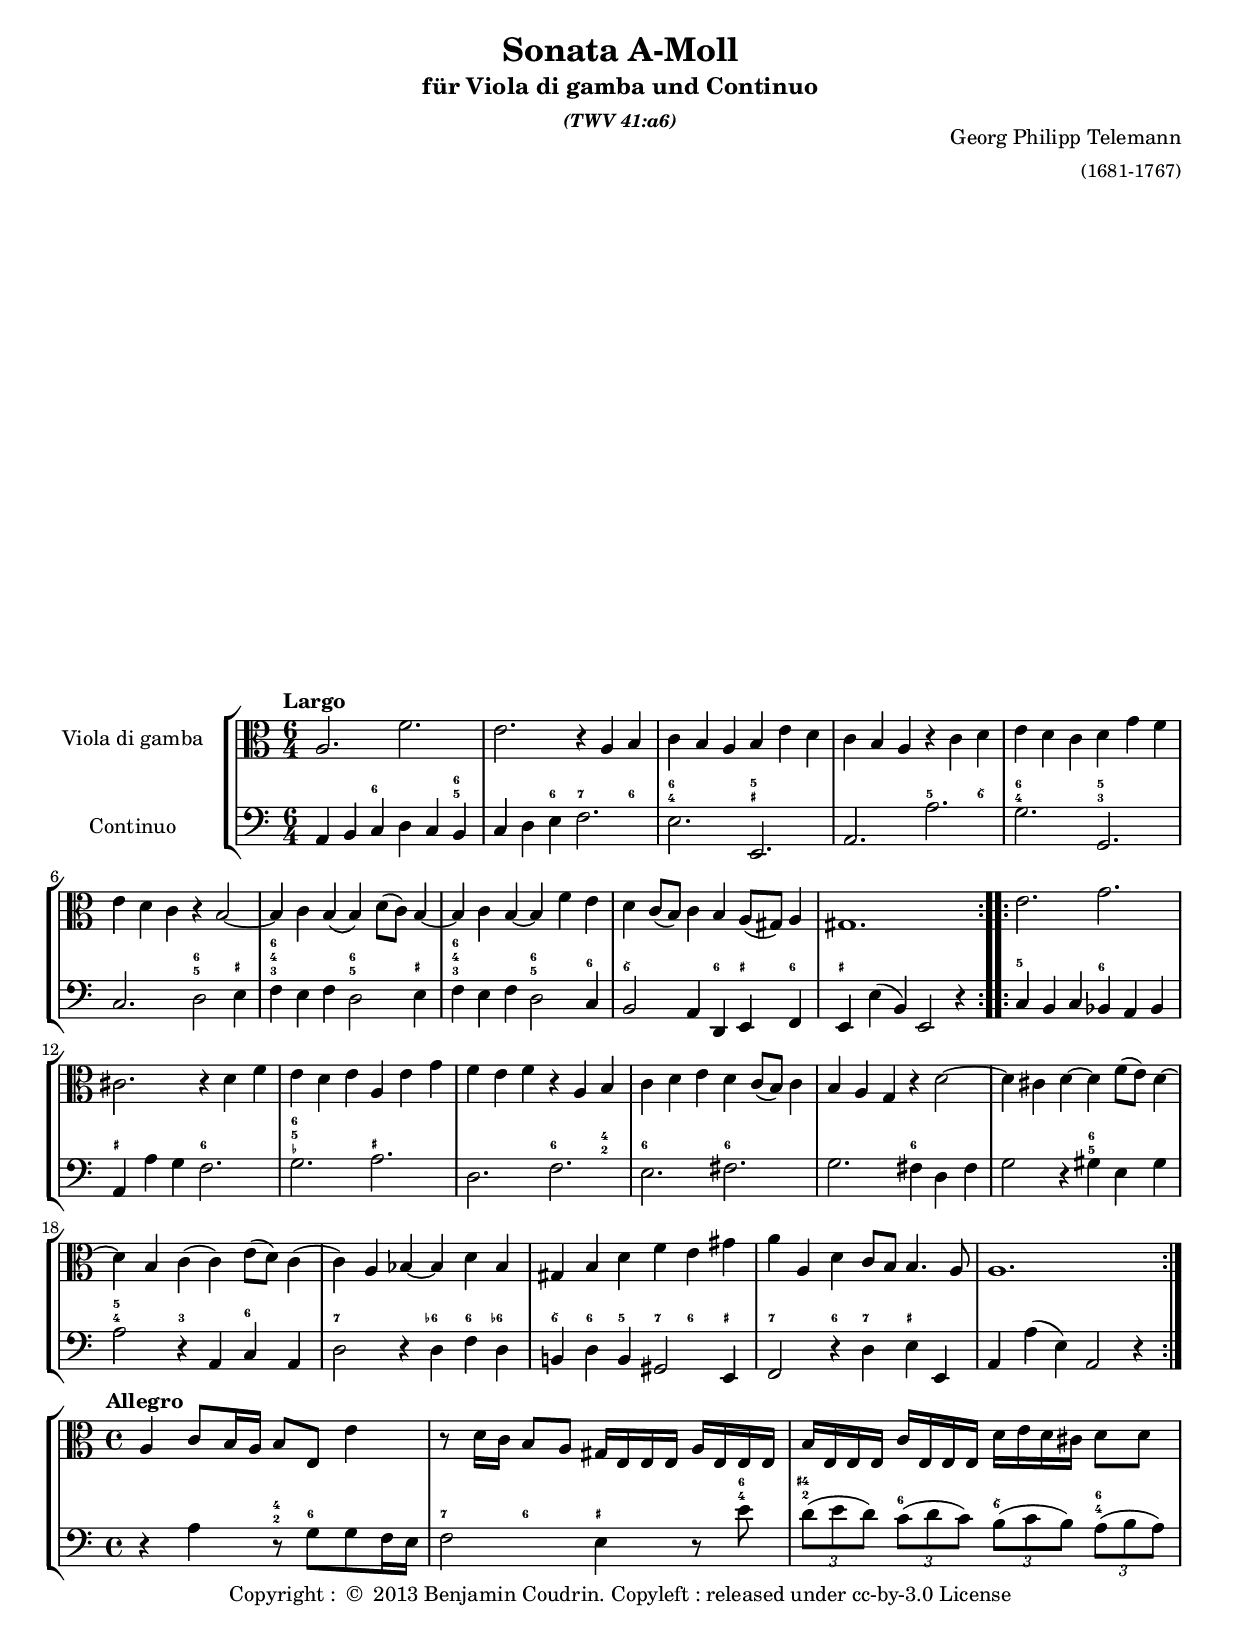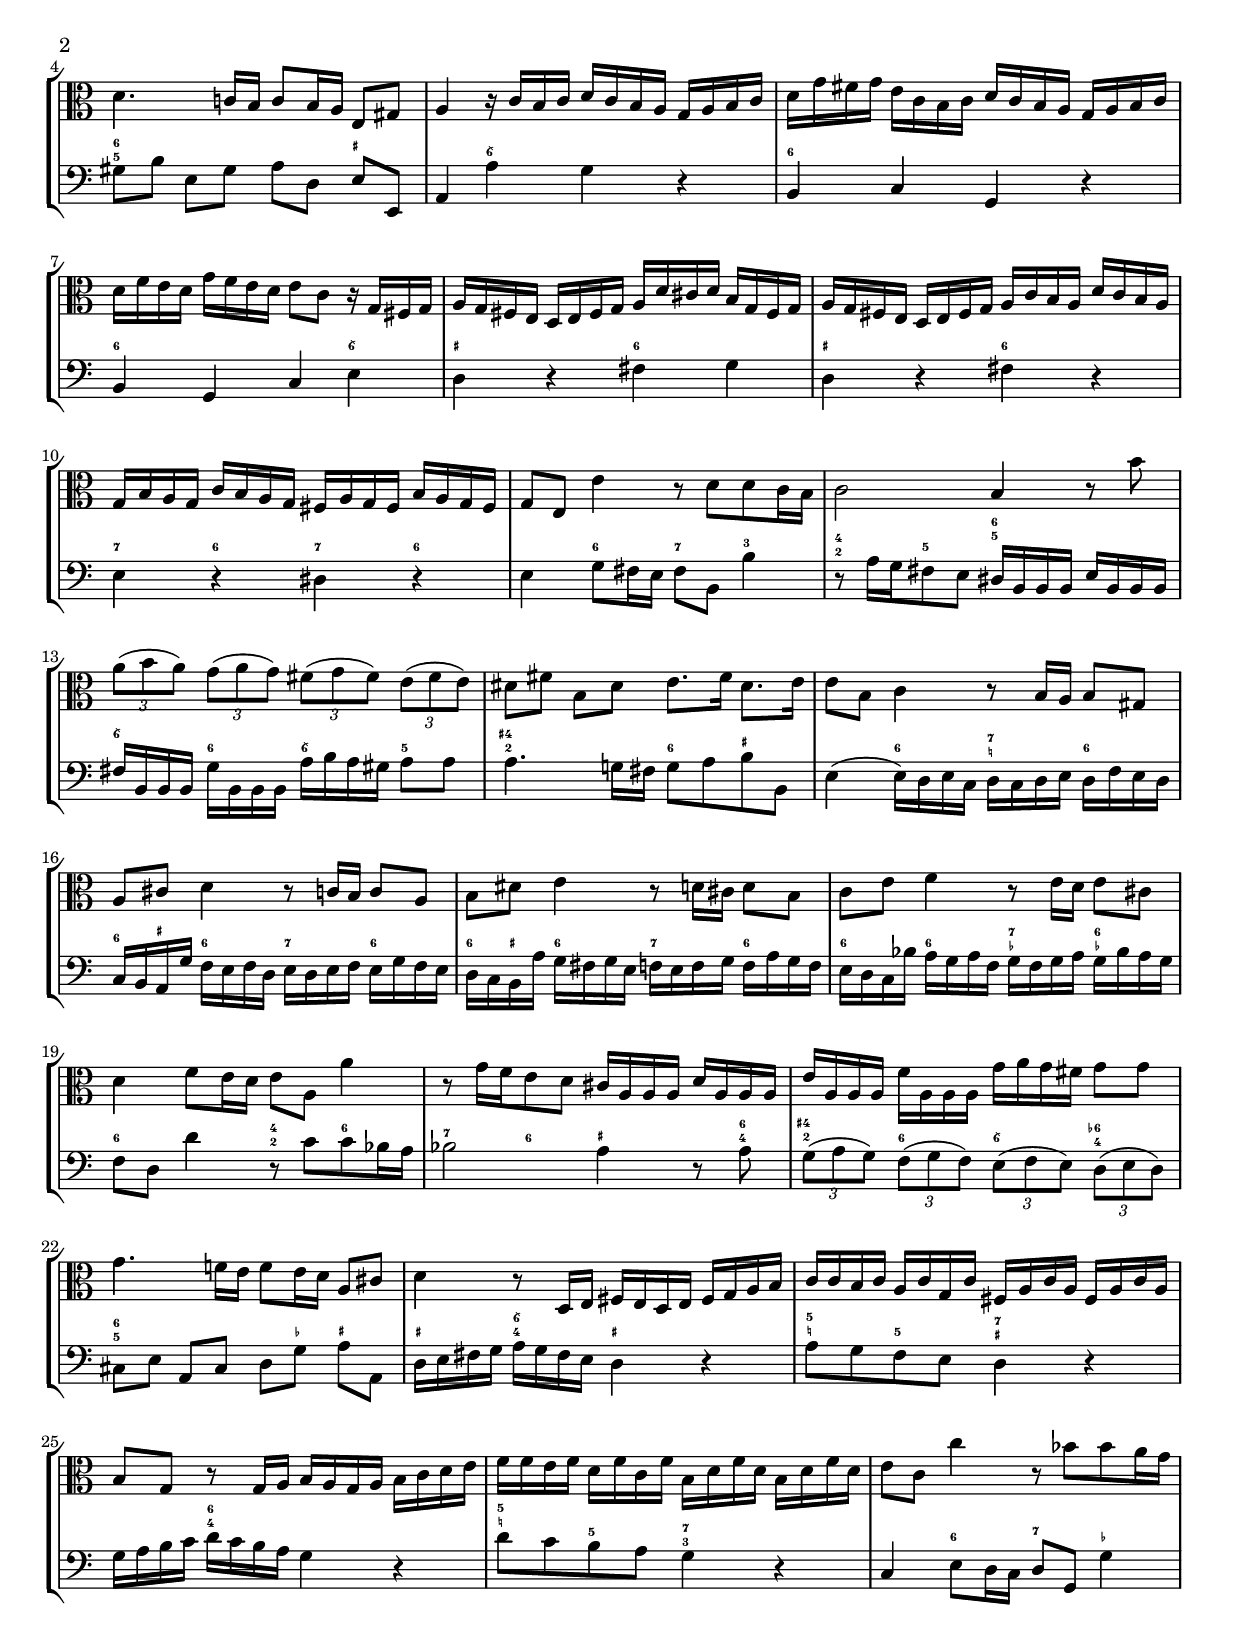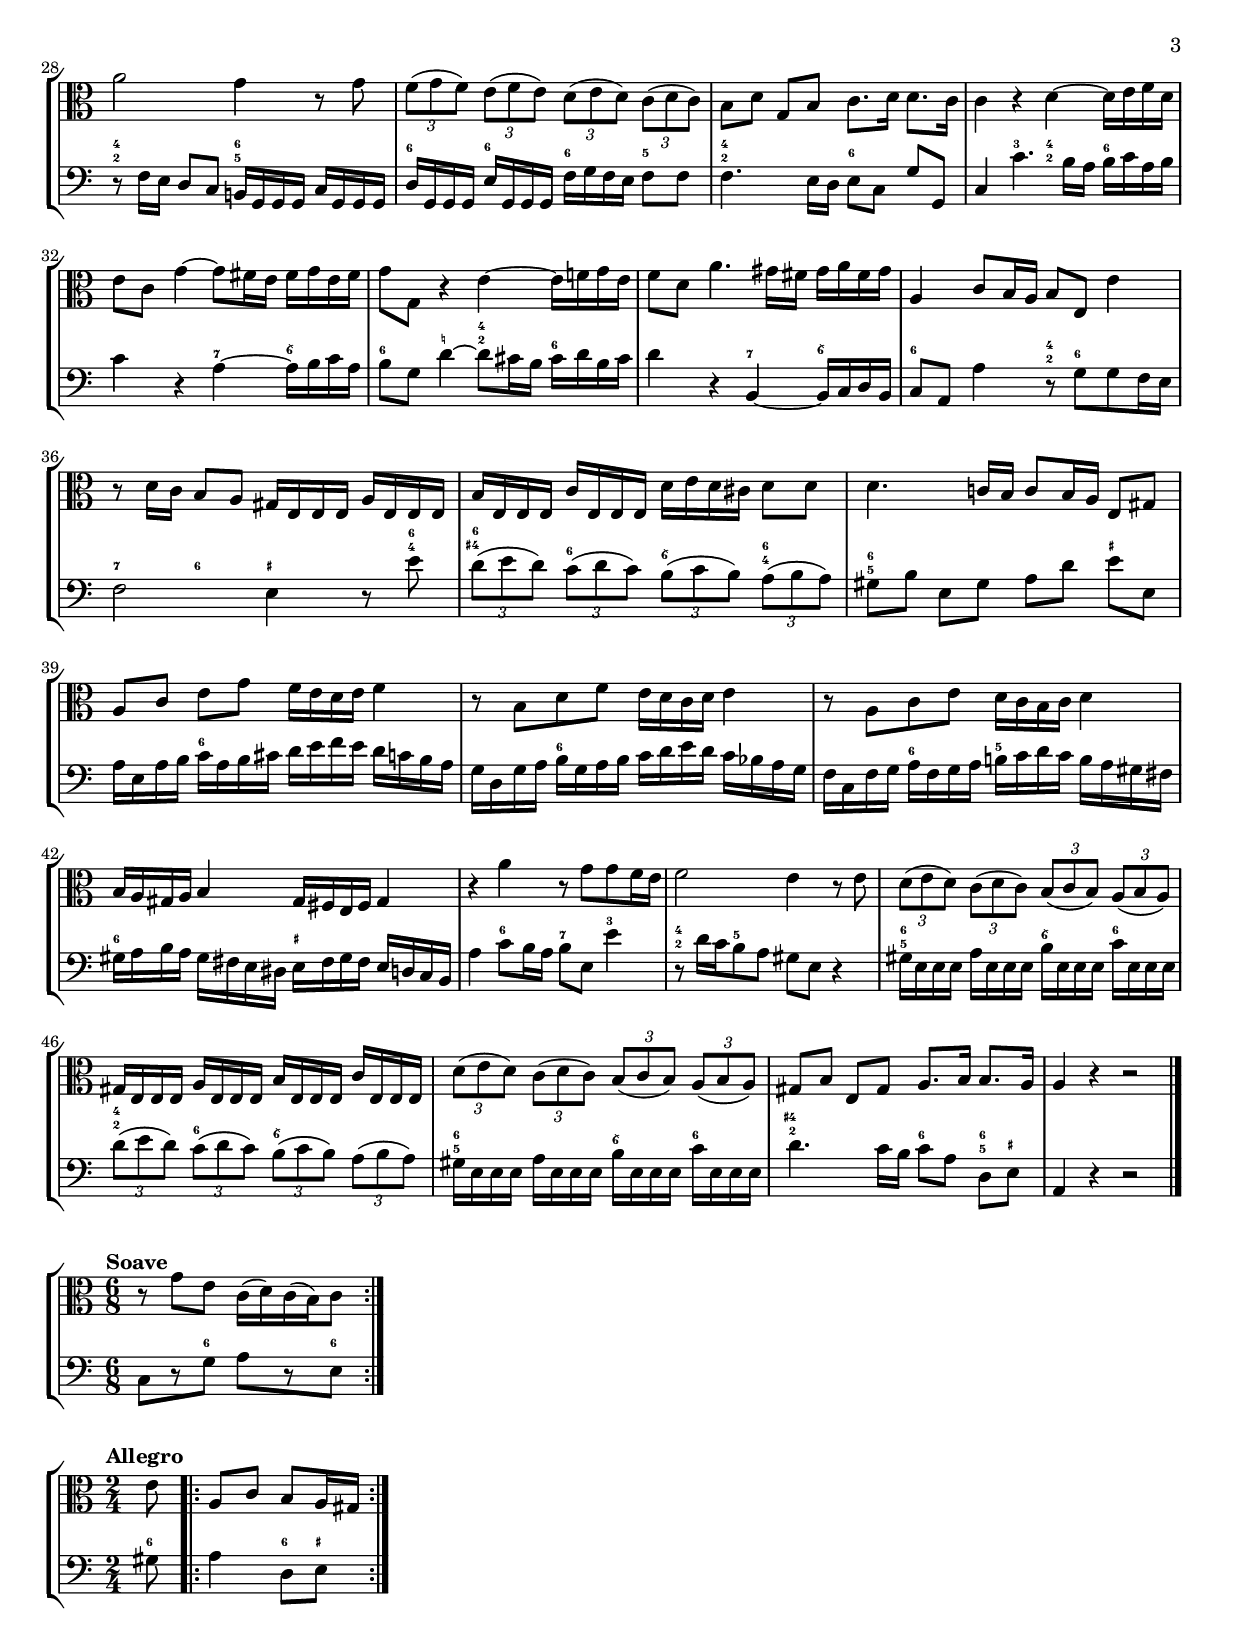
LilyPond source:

%%  twv41a6.ly
%%  Copyright (c) 2013 Benjamin Coudrin <benjamin.coudrin@gmail.com>
%%                All Rights Reserved
%%
%%  Copyleft :
%%  This program is free software. It comes without any warranty, to
%%  the extent permitted by applicable law. You can redistribute it
%%  and/or modify it under the terms of the Do What The Fuck You Want
%%  To Public License, Version 2, as published by Sam Hocevar. See
%%  http://sam.zoy.org/wtfpl/COPYING for more details.

\version "2.14.2"

#(set-default-paper-size "a4")
#(set-global-staff-size 18)

\paper {
  line-width    = 190\mm
  left-margin   = 10\mm
  top-margin    = 10\mm
  bottom-margin = 20\mm
  ragged-last-bottom = ##f
  ragged-bottom = ##f
  annotate-spacing = ##f
  %#(define page-breaking ly:page-turn-breaking)
}

\header {
  title = "Sonata A-Moll"
  subtitle = \markup \center-column { "für Viola di gamba und Continuo"\small \italic "(TWV 41:a6)" }
  composer =  \markup \right-column { "Georg Philipp Telemann" \small "(1681-1767)" }
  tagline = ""
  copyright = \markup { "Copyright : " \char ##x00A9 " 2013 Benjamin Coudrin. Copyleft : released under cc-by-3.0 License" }
}

\layout {
  indent = #30
  \context {
    \Staff
    \override BassFigure #'font-size = #-2
  }
}
  
\markup {
  \vspace #18
}  
  
%% LARGO
\score {
  \new StaffGroup <<
    \new Staff <<
      \set Staff.instrumentName = #"Viola di gamba"
      \set Staff.shortInstrumentName = #""
      \relative c' {
        \tempo "Largo"
        \key a \minor
        \time 6/4
        \clef alto
        \repeat volta 2 {
          a2. f'
          e r4 a, b
          c b a b e d
          c b a r c d
          e d c d g f
          e d c r b2 ~
          b4 c b (b) d8 [(c)] b4 ~
          b c b ~ b f' e
          d c8 [(b)] c4 b a8 [(gis)] a4
          gis1.
        }
        \repeat volta 2 {
          e'2. g
          cis, r4 d f
          e d e a, e' g
          f e f r a, b
          c d e d c8 [(b)] c4
          b a g r d'2 ~
          d4 cis d ~ d f8 [(e)] d4 ~
          d b c (c) e8 [(d)] c4 
          (c) a bes ~ bes d bes
          gis b d f e gis
          a a, d c8 [b] b4. a8
          a1.
        }
      }
    >>
      
    \new Staff <<
      \figuremode {
        \set figuredBassAlterationDirection = #LEFT
        \set figuredBassPlusDirection = #LEFT
        \override VerticalAxisGroup #'minimum-Y-extent = #'()
        \override BassFigureAlignment #'stacking-dir = #UP
        \override FiguredBass.BassFigure #'font-size = #-2
        s2 <6>2. <6 5>4
        s2 <6>4 <7>2 <6>4
        <6 4>2. <5 _+>
        s <5>2 <6\\>4
        <6 4>2. <5 3>
        s <6 5>2 <_+>4
        <6 4 3>2. <6 5>2 <_+>4
        <6 4 3>2. <6 5>2 <6>4
        <6\\>2. <6>4 <_+> <6>
        <_+>1.
        <5>2. <6>
        <_+> <6>
        <6 5 _-> <_+>
        s <6>2 <4 2>4
        <6>2. <6>
        s <6>
        s <6 5>
        <5 4>2 <3> <6>
        <7>2. <6->4 <6> <6->
        <6\\> <6> <5> <7> <6> <_+>
        <7>2 <6>4 <7> <_+>2
        s1.
      }
    
      \set Staff.instrumentName = #"Continuo"
      \set Staff.shortInstrumentName = #""
      \relative c {
        \clef bass
        \key a \minor 
        \time 6/4
        \repeat volta 2 {
          a4 b c d c b
          c d e f2.
          e e,
          a a'
          g g,
          c d2 e4
          f e f d2 e4
          f e f d2 c4
          b2 a4 d, e f
          e e' (b) e,2 r4
        }
        \repeat volta 2 {
          c'4 b c bes a bes
          a a' g f2.
          g a
          d, f
          e fis
          g fis4 d fis
          g2 r4 gis4 e gis
          a2 r4 a, c a
          d2 r4 d f d
          b! d b gis2 e4
          f2 r4 d' e e,
          a a' (e) a,2 r4
        }
      }
    >>
  >>
}
  
%% ALLEGRO
\score {
  \new StaffGroup <<
    \new Staff <<
      \relative c' {
        \tempo "Allegro"
        \key a \minor
        \time 4/4
        \clef alto
        a4 c8 [b16 a] b8 [e,] e'4
        r8 d16 [c] b8 [a] gis16 [e e e] a [e e e]
        b' [e, e e] c' [e, e e] d' [e d cis] d8 [d]
        d4. c!16 [b] c8 [b16 a] e8 [gis]
        a4 r16 c [b c] d [c b a] g [a b c]
        d [g fis g] e [c b c] d [c b a] g [a b c]
        d [f e d] g [f e d] e8 [c] r16 g [fis g]
        a [g fis e] d [e fis g] a [d cis d] b [g fis g]
        a [g fis e] d [e fis g] a [c b a] d [c b a]
        g [b a g] c [b a g] fis [a g fis] b [a g fis]
        g8 [e] e'4 r8 d [d c16 b]
        c2 b4 r8 b'
        \times 2/3 {a [(b a)]} \times 2/3 {g [(a g)]} \times 2/3 {fis [(g fis)]} \times 2/3 {e [(fis e)]}
        dis8 [fis] b, [dis] e8. [fis16] dis8. [e16]
        e8 [b] c4 r8 b16 [a] b8 [gis]
        a [cis] d4 r8 c!16 [b] c8 [a]
        b [dis] e4 r8 d16 [cis] d8 [b]
        c [e] f4 r8 e16 [d] e8 [cis]
        d4 f8 [e16 d] e8 [a,] a'4
        r8 g16 [f e8 d] cis16 [a a a] d [a a a]
        e' [a, a a] f' [a, a a] g' [a g fis] g8 [g]
        g4. f!16 [e] f8 [e16 d] a8 [cis]
        d4 r8 d,16 [e] fis [e d e] fis [g a b]
        c [c b c] a [c g c] fis, [a c a] fis [a c a]
        b8 [g] r g16 [a] b [a g a] b [c d e]
        f [f e f] d [f c f] b, [d f d] b [d f d]
        e8 [c] c'4 r8 bes [bes a16 g]
        a2 g4 r8 g
        \times 2/3 {f8 [(g f)]} \times 2/3 {e8 [(f e)]} \times 2/3 {d8 [(e d)]} \times 2/3 {c8 [(d c)]} 
        b8 [d] g, [b] c8. [d16] d8. [c16]
        c4 r d ~ d16 [e f d]
        e8 [c] g'4~ g8 [fis16 e] fis [g e fis]
        g8 [g,] r4 e'~ e16 [f! g e]
        f8 [d] a'4. gis16 [fis] gis [a fis gis]
        a,4 c8 [b16 a] b8 [e,] e'4
        r8 d16 [c] b8 [a] gis16 [e e e] a [e e e]
        b' [e, e e] c' [e, e e] d' [e d cis] d8 [d]
        d4. c!16 [b] c8 [b16 a] e8 [gis]
        a [c] e [g] f16 [e d e] f4
        r8 b, [d f] e16 [d c d] e4
        r8 a, [c e] d16 [c b c] d4
        b16 [a gis a] b4 gis16 [fis e fis] gis4
        r4 a' r8 g [g f16 e]
        f2 e4 r8 e
        \times 2/3 {d8 [(e d)]} \times 2/3 {c8 [(d c)]} \times 2/3 {b8 [(c b)]} \times 2/3 {a8 [(b a)]}
        gis16 [e e e] a [e e e] b' [e, e e] c' [e, e e]
        \times 2/3 {d'8 [(e d)]} \times 2/3 {c8 [(d c)]} \times 2/3 {b8 [(c b)]} \times 2/3 {a8 [(b a)]}
        gis8 [b] e, [gis] a8. [b16] b8. [a16]
        a4 r r2
        \bar "|."
      }
    >>
     
    \new Staff <<
      \figuremode {
        \set figuredBassAlterationDirection = #LEFT
        \set figuredBassPlusDirection = #LEFT
        \override VerticalAxisGroup #'minimum-Y-extent = #'()
        \override BassFigureAlignment #'stacking-dir = #UP
        \override FiguredBass.BassFigure #'font-size = #-2
        s2 <4 2>8 <6>4.
        <7>4 <6> <_+>4. <6 4>8
        <4+ 2>4 <6> <6\\> <6 4>
        <6 5> s s <_+>
        s <6\\> s s
        <6>1
        <6>2. <6\\>4
        <_+>2 <6>
        <_+> <6>
        <7>4 <6> <7> <6>
        s <6> <7> <3>
        <4 2> <5> <6 5> s
        <6\\> <6> <6\\> <5>
        <4+ 2>2 <6>4 <_+>
        s <6> <7 _!> <6>
        <6>8 <_+> <6>4 <7> <6>
        <6>8 <_+> <6>4 <7> <6>
        <6> <6> <7 _-> <6 _->
        <6> s <4 2> <6>
        <7> <6> <_+> s8 <6 4>
        <4+ 2>4 <6> <6\\> <6- 4>
        <6 5> s4. <_->8 <_+>4
        <_+> <6\\ 4> <_+> s
        <5 _!> <5> <7 _+> s
        s <6 4> s2
        <5 _!>4 <5> <7 3> s
        s <6> <7> <_->
        <4 2>2 <6 5>
        <6>4 <6> <6> <5>
        <4 2>2 <6>
        s4 <3> <4 2> <6>
        s2 <7>4 <6\\>
        <6> <_!> <4 2> <6>
        s2 <7>4 <6\\>
        <6> s <4 2>8 <6> s4
        <7> <6> <_+> s8 <6 4>
        <6 4+>4 <6> <6\\> <6 4>
        <6 5> s s <_+>
        s <6> s2
        s4 <6> s2
        s4 <6> <5> s
        <6>2 <_+>
        s4 <6> <7> <3>
        <4 2> <5> s2
        <6 5> <6\\>4 <6>
        <4 2> <6> <6\\> s
        <6 5> s <6\\> <6>
        <4+ 2> s <6> <6 5>8 <_+>
        s1
      }      
      \relative c' {
        \clef bass
        \key a \minor
        \repeat volta 2 {
          r4 a r8 g [g f16 e]
          f2 e4 r8 e'
          \times 2/3 {d [(e d)]} \times 2/3 {c [(d c)]} \times 2/3 {b [(c b)]} \times 2/3 {a [(b a)]}
          gis8 [b] e, [gis] a [d,] e [e,]
          a4 a' g r
          b, c g r
          b g c e
          d r fis g
          d r fis r
          e r dis r
          e g8 [fis16 e] fis8 [b,] b'4
          r8 a16 [g fis8 e] dis16 [b b b] e [b b b]
          fis' [b, b b] g' [b, b b] a' [b a gis] a8 [a]
          a4. g!16 [fis] g8 [a b b,]
          e4 (e16) [d e c] d [c d e] d [f e d]
          c [b a g'] f [e f d] e [d e f] e [g f e]
          d [c b a'] g [fis g e] f [e f g] f [a g f]
          e [d c bes'] a [g a f] g [f g a] g [bes a g]
          f8 [d] d'4 r8 c [c bes16 a]
          bes2 a4 r8 a
          \times 2/3 {g8 [(a g)]} \times 2/3 {f8 [(g f)]} \times 2/3 {e8 [(f e)]} \times 2/3 {d8 [(e d)]}
          cis8 [e] a, [cis] d [g] a [a,]
          d16 [e fis g] a [g fis e] d4 r
          a'8 [g f e] d4 r
          g16 [a b c] d [c b a] g4 r
          d'8 [c b a] g4 r
          c,4 e8 [d16 c] d8 [g,] g'4
          r8 f16 [e] d8 [c] b!16 [g g g] c [g g g]
          d' [g, g g] e' [g, g g] f' [g f e] f8 [f]
          f4. e16 [d] e8 [c] g' [g,] c4 c'4. b16 [a] b [c a b]
          c4 r a~ a16 [b c a] b8 [g] d'4~ d8 [cis16 b] cis [d b cis]
          d4 r b,~ b16 [c d b]
          c8 [a] a'4 r8 g [g f16 e]
          f2 e4 r8 e'
          \times 2/3 {d8 [(e d)]} \times 2/3 {c8 [(d c)]} \times 2/3 {b8 [(c b)]} \times 2/3 {a8 [(b a)]}
          gis8 [b] e, [gis] a [d] e [e,]
          a16 [e a b] c [a b cis] d [e f e] d [c b a]
          g [d g a] b [g a b] c [d e d] c [bes a g]
          f [c f g] a [f g a] b! [c d c] b [a gis fis]
          gis [a b a] gis [fis e dis] e [fis gis fis] e [d c b]
          a'4 c8 [b16 a] b8 [e,] e'4
          r8 d16 [c b8 a] gis [e] r4
          gis16 [e e e] a [e e e] b' [e, e e] c' [e, e e]
          \times 2/3 {d'8 [(e d)]} \times 2/3 {c8 [(d c)]} \times 2/3 {b8 [(c b)]} \times 2/3 {a8 [(b a)]}
          gis16 [e e e] a [e e e] b' [e, e e] c' [e, e e]
          d'4. c16 [b] c8 [a] d, [e]
          a,4 r r2
        }
        \repeat volta 2 {
        }
      }
    >>
  >>
  \layout { indent = #0 }
}

%% SOAVE  
\score {
  \new StaffGroup <<
    \new Staff <<
      \relative c'' {
        \tempo "Soave"
        \key a \minor
        \time 6/8 
        \clef alto
        \repeat volta 2 {
          r8 g [e] c16 [(d) c (b) c8]
        }
        \repeat volta 2 {
        }
      }
    >>
      
    \new Staff <<
      \figuremode {
        \set figuredBassAlterationDirection = #LEFT
        \set figuredBassPlusDirection = #LEFT
        \override VerticalAxisGroup #'minimum-Y-extent = #'()
        \override BassFigureAlignment #'stacking-dir = #UP
        \override FiguredBass.BassFigure #'font-size = #-2
        s4 <6>8 s4 <6>8
      }
      
      \relative c {
        \key a \minor
        \clef bass
        \time 6/8
        \repeat volta 2 {
          c8 [r g'] a [r e]
        }
        \repeat volta 2 {
        }
      }
    >>
  >>
  \layout { indent = #0 }
}
  
%% ALLEGRO
\score {
  \new StaffGroup <<
    \new Staff <<
      \relative c' {
        \tempo "Allegro"
        \time 2/4 
        \key a \minor
        \clef alto
        \partial 8 e8
        \repeat volta 2 {
          a,8 [c] b [a16 gis]
        }
        \repeat volta 2 {
        }
      }
    >>
    
    \new Staff <<
      \figuremode {
        \set figuredBassAlterationDirection = #LEFT
        \set figuredBassPlusDirection = #LEFT
        \override VerticalAxisGroup #'minimum-Y-extent = #'()
        \override BassFigureAlignment #'stacking-dir = #UP
        \override FiguredBass.BassFigure #'font-size = #-2
        <6>8
        s4 <6>8 <_+>
      }
      
      \relative c' {
        \clef bass
        \key a \minor
        \time 2/4
        \partial 8 gis8
        \repeat volta 2 {
          a4 d,8 [e]
        }
        \repeat volta 2 {
        }
      }
    >>
  >>
  \layout { indent = #0 }
}
